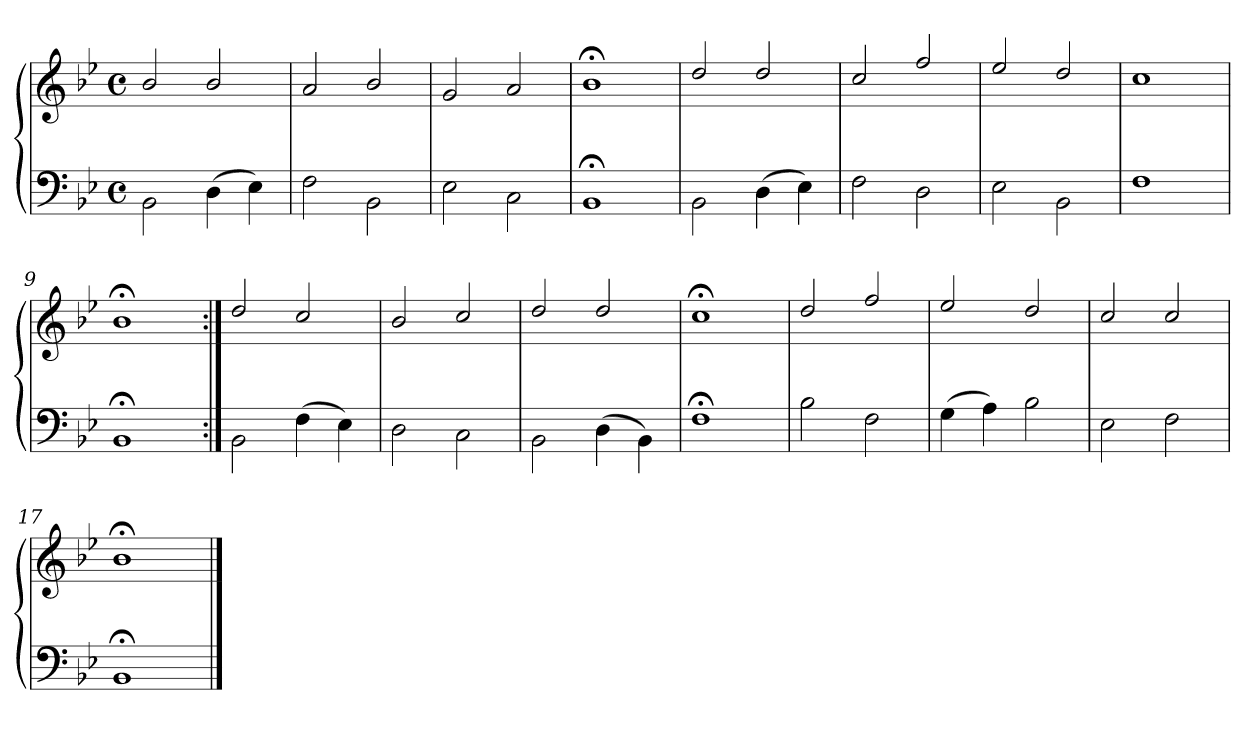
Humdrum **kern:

**kern	**kern
*part1	*part1
*staff2	*staff1
*clefF4	*clefG2
*k[b-e-]	*k[b-e-]
*M4/4	*M4/4
*met(c)	*met(c)
=1	=1
2BB-\	2b-/
(4D\	2b-/
4E-\)	.
=2	=2
2F\	2a/
2BB-\	2b-/
=3	=3
2E-\	2g/
2C\	2a/
=4	=4
1BB-;\	1b-;</
=5	=5
2BB-\	2dd/
(4D\	2dd/
4E-\)	.
=6	=6
2F\	2cc/
2D\	2ff/
=7	=7
2E-\	2ee-/
2BB-\	2dd/
=8	=8
1F\	1cc/
=9	=9
1BB-;\	1b-;</
!!LO:LB:g=z
=10:|!	=10:|!
2BB-\	2dd/
(4F\	2cc/
4E-\)	.
=11	=11
2D\	2b-/
2C\	2cc/
=12	=12
2BB-\	2dd/
(4D\	2dd/
4BB-\)	.
=13	=13
1F;\	1cc;</
=14	=14
2B-\	2dd/
2F\	2ff/
=15	=15
(4G\	2ee-/
4A\)	.
2B-\	2dd/
=16	=16
2E-\	2cc/
2F\	2cc/
=17	=17
1BB-;\	1b-;</
==	==
*-	*-
